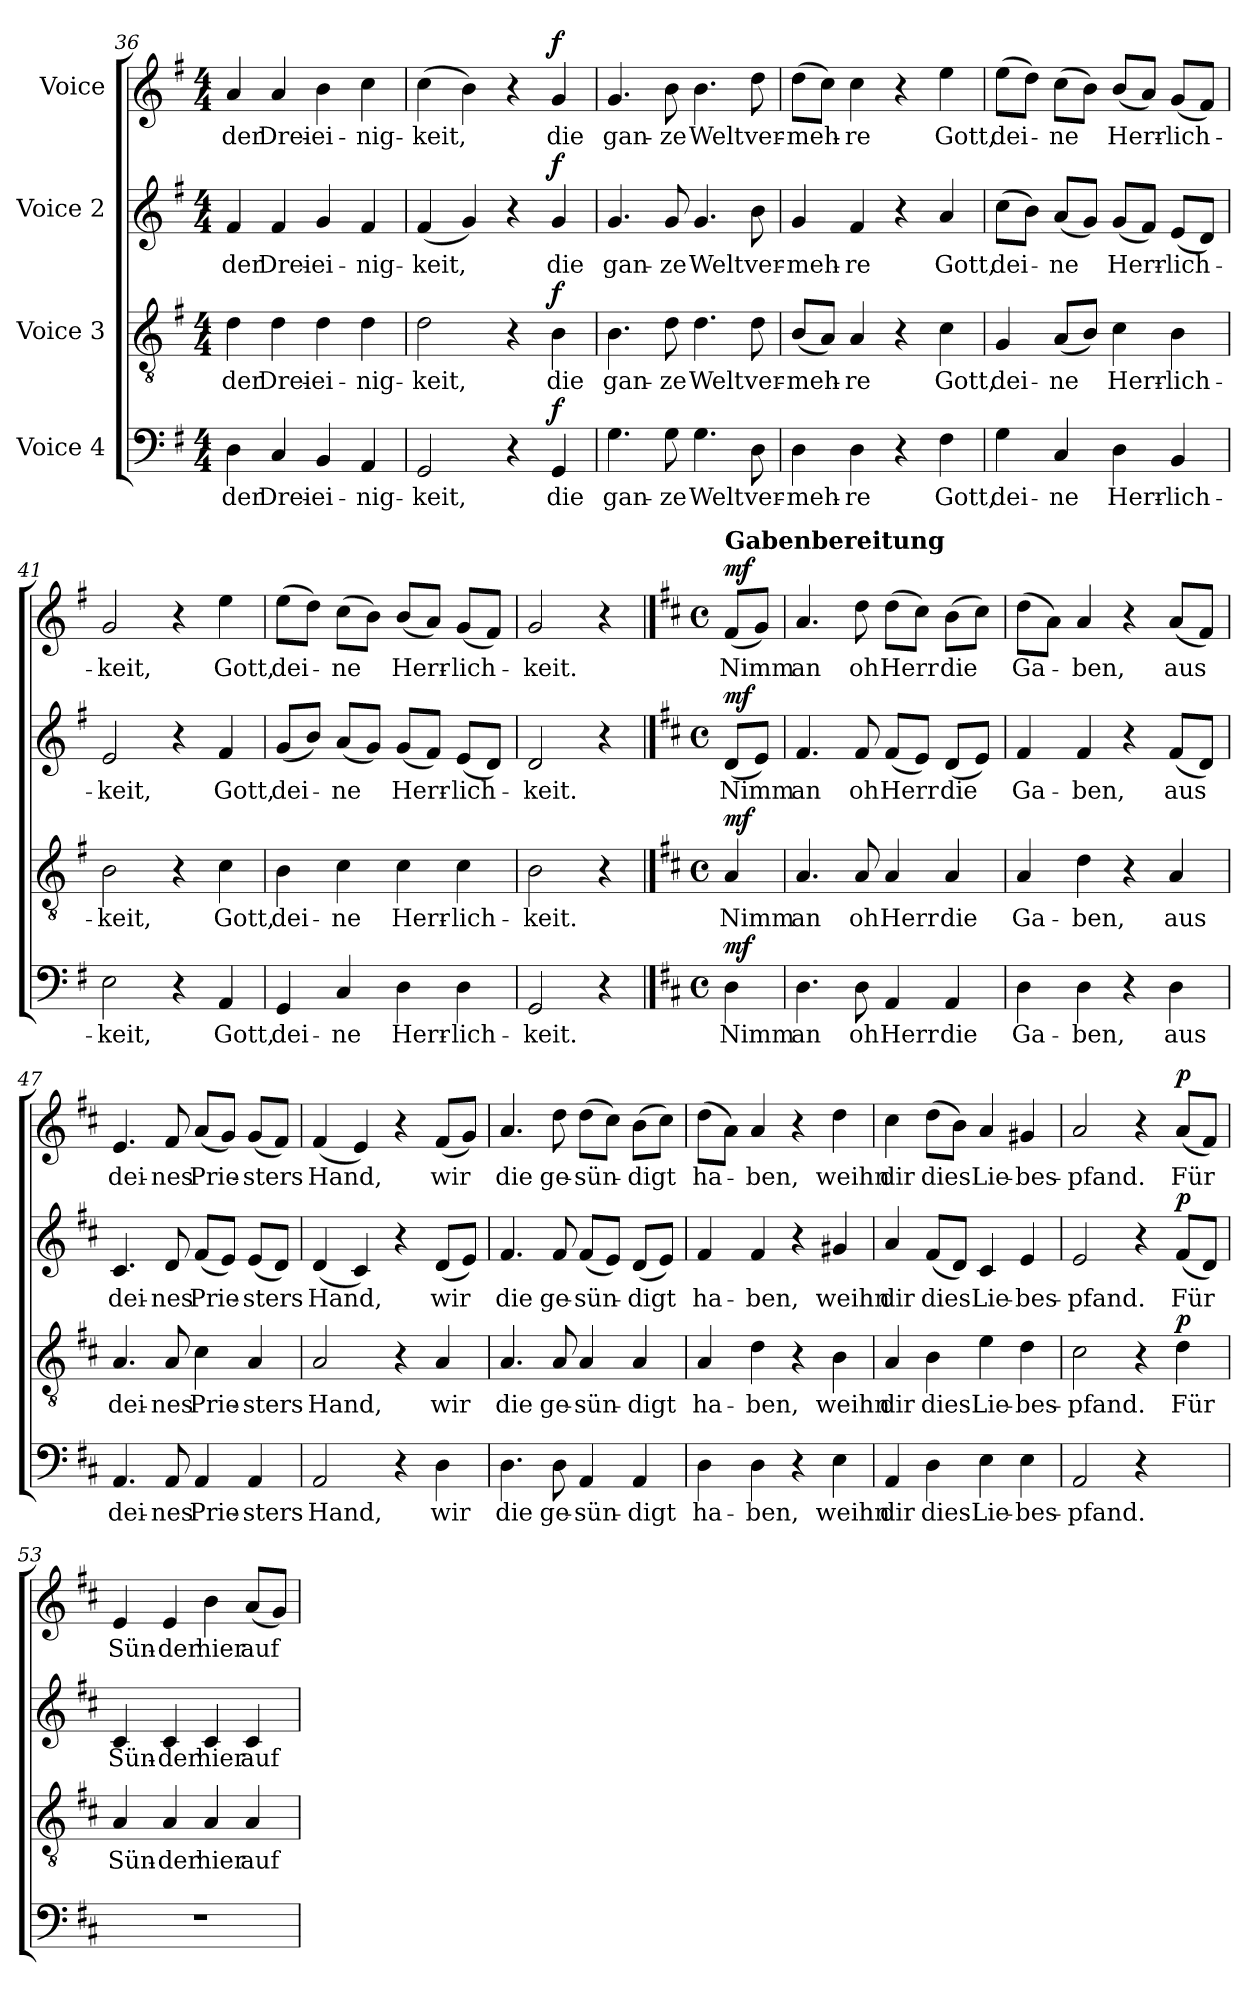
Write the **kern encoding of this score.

**kern	**text	**dynam	**kern	**text	**dynam	**kern	**text	**dynam	**kern	**text	**dynam
*part4	*part4	*part4	*part3	*part3	*part3	*part2	*part2	*part2	*part1	*part1	*part1
*staff4	*staff4	*staff4	*staff3	*staff3	*staff3	*staff2	*staff2	*staff2	*staff1	*staff1	*staff1
*I"Voice 4	*	*	*I"Voice 3	*	*	*I"Voice 2	*	*	*I"Voice	*	*
*clefF4	*	*	*clefGv2	*	*	*clefG2	*	*	*clefG2	*	*
*k[f#]	*	*	*k[f#]	*	*	*k[f#]	*	*	*k[f#]	*	*
*G:	*	*	*G:	*	*	*G:	*	*	*G:	*	*
*M4/4	*	*	*M4/4	*	*	*M4/4	*	*	*M4/4	*	*
=36	=36	=36	=36	=36	=36	=36	=36	=36	=36	=36	=36
!	!LO:LY:b	!	!	!LO:LY:b	!	!	!LO:LY:b	!	!	!LO:LY:b	!
4D\	der	.	4d\	der	.	4f#/	der	.	4a/	der	.
!	!LO:LY:b	!	!	!LO:LY:b	!	!	!LO:LY:b	!	!	!LO:LY:b	!
4C/	Drei-	.	4d\	Drei-	.	4f#/	Drei-	.	4a/	Drei-	.
!	!LO:LY:b	!	!	!LO:LY:b	!	!	!LO:LY:b	!	!	!LO:LY:b	!
4BB/	-ei-	.	4d\	-ei-	.	4g/	-ei-	.	4b\	-ei-	.
!	!LO:LY:b	!	!	!LO:LY:b	!	!	!LO:LY:b	!	!	!LO:LY:b	!
4AA/	-nig-	.	4d\	-nig-	.	4f#/	-nig-	.	4cc\	-nig-	.
=37	=37	=37	=37	=37	=37	=37	=37	=37	=37	=37	=37
!	!LO:LY:b	!	!	!LO:LY:b	!	!	!LO:LY:b	!	!	!LO:LY:b	!
2GG/	-keit,	.	2d\	-keit,	.	(<4f#/	-keit,	.	(>4cc\	-keit,	.
.	.	.	.	.	.	4g/)	.	.	4b\)	.	.
4r	.	.	4r	.	.	4r	.	.	4r	.	.
!	!LO:LY:b	!LO:DY:a	!	!LO:LY:b	!LO:DY:a	!	!LO:LY:b	!LO:DY:a	!	!LO:LY:b	!LO:DY:a
4GG/	die	f	4B\	die	f	4g/	die	f	4g/	die	f
!!LO:LB:g=z
=38	=38	=38	=38	=38	=38	=38	=38	=38	=38	=38	=38
!	!LO:LY:b	!	!	!LO:LY:b	!	!	!LO:LY:b	!	!	!LO:LY:b	!
4.G\	gan-	.	4.B\	gan-	.	4.g/	gan-	.	4.g/	gan-	.
!	!LO:LY:b	!	!	!LO:LY:b	!	!	!LO:LY:b	!	!	!LO:LY:b	!
8G\	-ze	.	8d\	-ze	.	8g/	-ze	.	8b\	-ze	.
!	!LO:LY:b	!	!	!LO:LY:b	!	!	!LO:LY:b	!	!	!LO:LY:b	!
4.G\	Welt	.	4.d\	Welt	.	4.g/	Welt	.	4.b\	Welt	.
!	!LO:LY:b	!	!	!LO:LY:b	!	!	!LO:LY:b	!	!	!LO:LY:b	!
8D\	ver-	.	8d\	ver-	.	8b\	ver-	.	8dd\	ver-	.
!!LO:PB:g=z
=39	=39	=39	=39	=39	=39	=39	=39	=39	=39	=39	=39
!	!LO:LY:b	!	!	!LO:LY:b	!	!	!LO:LY:b	!	!	!LO:LY:b	!
4D\	-meh-	.	(<8B/L	-meh-	.	4g/	-meh-	.	(>8dd\L	-meh-	.
.	.	.	8A/J)	.	.	.	.	.	8cc\J)	.	.
!	!LO:LY:b	!	!	!LO:LY:b	!	!	!LO:LY:b	!	!	!LO:LY:b	!
4D\	-re	.	4A/	-re	.	4f#/	-re	.	4cc\	-re	.
4r	.	.	4r	.	.	4r	.	.	4r	.	.
!	!LO:LY:b	!	!	!LO:LY:b	!	!	!LO:LY:b	!	!	!LO:LY:b	!
4F#\	Gott,	.	4c\	Gott,	.	4a/	Gott,	.	4ee\	Gott,	.
=40	=40	=40	=40	=40	=40	=40	=40	=40	=40	=40	=40
!	!LO:LY:b	!	!	!LO:LY:b	!	!	!LO:LY:b	!	!	!LO:LY:b	!
4G\	dei-	.	4G/	dei-	.	(>8cc\L	dei-	.	(>8ee\L	dei-	.
.	.	.	.	.	.	8b\J)	.	.	8dd\J)	.	.
!	!LO:LY:b	!	!	!LO:LY:b	!	!	!LO:LY:b	!	!	!LO:LY:b	!
4C/	-ne	.	(<8A/L	-ne	.	(<8a/L	-ne	.	(>8cc\L	-ne	.
.	.	.	8B/J)	.	.	8g/J)	.	.	8b\J)	.	.
!	!LO:LY:b	!	!	!LO:LY:b	!	!	!LO:LY:b	!	!	!LO:LY:b	!
4D\	Herr-	.	4c\	Herr-	.	(<8g/L	Herr-	.	(<8b/L	Herr-	.
.	.	.	.	.	.	8f#/J)	.	.	8a/J)	.	.
!	!LO:LY:b	!	!	!LO:LY:b	!	!	!LO:LY:b	!	!	!LO:LY:b	!
4BB/	-lich-	.	4B\	-lich-	.	(<8e/L	-lich-	.	(<8g/L	-lich-	.
.	.	.	.	.	.	8d/J)	.	.	8f#/J)	.	.
=41	=41	=41	=41	=41	=41	=41	=41	=41	=41	=41	=41
!	!LO:LY:b	!	!	!LO:LY:b	!	!	!LO:LY:b	!	!	!LO:LY:b	!
2E\	-keit,	.	2B\	-keit,	.	2e/	-keit,	.	2g/	-keit,	.
4r	.	.	4r	.	.	4r	.	.	4r	.	.
!	!LO:LY:b	!	!	!LO:LY:b	!	!	!LO:LY:b	!	!	!LO:LY:b	!
4AA/	Gott,	.	4c\	Gott,	.	4f#/	Gott,	.	4ee\	Gott,	.
=42	=42	=42	=42	=42	=42	=42	=42	=42	=42	=42	=42
!	!LO:LY:b	!	!	!LO:LY:b	!	!	!LO:LY:b	!	!	!LO:LY:b	!
4GG/	dei-	.	4B\	dei-	.	(<8g/L	dei-	.	(>8ee\L	dei-	.
.	.	.	.	.	.	8b/J)	.	.	8dd\J)	.	.
!	!LO:LY:b	!	!	!LO:LY:b	!	!	!LO:LY:b	!	!	!LO:LY:b	!
4C/	-ne	.	4c\	-ne	.	(<8a/L	-ne	.	(>8cc\L	-ne	.
.	.	.	.	.	.	8g/J)	.	.	8b\J)	.	.
!	!LO:LY:b	!	!	!LO:LY:b	!	!	!LO:LY:b	!	!	!LO:LY:b	!
4D\	Herr-	.	4c\	Herr-	.	(<8g/L	Herr-	.	(<8b/L	Herr-	.
.	.	.	.	.	.	8f#/J)	.	.	8a/J)	.	.
!	!LO:LY:b	!	!	!LO:LY:b	!	!	!LO:LY:b	!	!	!LO:LY:b	!
4D\	-lich-	.	4c\	-lich-	.	(<8e/L	-lich-	.	(<8g/L	-lich-	.
.	.	.	.	.	.	8d/J)	.	.	8f#/J)	.	.
!!LO:LB:g=z
=43	=43	=43	=43	=43	=43	=43	=43	=43	=43	=43	=43
!	!LO:LY:b	!	!	!LO:LY:b	!	!	!LO:LY:b	!	!	!LO:LY:b	!
2GG/	-keit.	.	2B\	-keit.	.	2d/	-keit.	.	2g/	-keit.	.
4r	.	.	4r	.	.	4r	.	.	4r	.	.
!!LO:PB:g=z
==44	==44	==44	==44	==44	==44	==44	==44	==44	==44	==44	==44
*k[f#c#]	*	*	*k[f#c#]	*	*	*k[f#c#]	*	*	*k[f#c#]	*	*
*D:	*	*	*D:	*	*	*D:	*	*	*D:	*	*
*M4/4	*	*	*M4/4	*	*	*M4/4	*	*	*M4/4	*	*
*met(c)	*	*	*met(c)	*	*	*met(c)	*	*	*met(c)	*	*
!	!	!	!	!	!	!	!	!	!LO:TX:a:B:t=Gabenbereitung	!	!
!	!LO:LY:b	!LO:DY:a	!	!LO:LY:b	!LO:DY:a	!	!LO:LY:b	!LO:DY:a	!	!LO:LY:b	!LO:DY:a
4D\	Nimm	mf	4A/	Nimm	mf	(<8d/L	Nimm	mf	(<8f#/L	Nimm	mf
.	.	.	.	.	.	8e/J)	.	.	8g/J)	.	.
=45	=45	=45	=45	=45	=45	=45	=45	=45	=45	=45	=45
!	!LO:LY:b	!	!	!LO:LY:b	!	!	!LO:LY:b	!	!	!LO:LY:b	!
4.D\	an	.	4.A/	an	.	4.f#/	an	.	4.a/	an	.
!	!LO:LY:b	!	!	!LO:LY:b	!	!	!LO:LY:b	!	!	!LO:LY:b	!
8D\	oh	.	8A/	oh	.	8f#/	oh	.	8dd\	oh	.
!	!LO:LY:b	!	!	!LO:LY:b	!	!	!LO:LY:b	!	!	!LO:LY:b	!
4AA/	Herr	.	4A/	Herr	.	(<8f#/L	Herr	.	(>8dd\L	Herr	.
.	.	.	.	.	.	8e/J)	.	.	8cc#\J)	.	.
!	!LO:LY:b	!	!	!LO:LY:b	!	!	!LO:LY:b	!	!	!LO:LY:b	!
4AA/	die	.	4A/	die	.	(<8d/L	die	.	(>8b\L	die	.
.	.	.	.	.	.	8e/J)	.	.	8cc#\J)	.	.
=46	=46	=46	=46	=46	=46	=46	=46	=46	=46	=46	=46
!	!LO:LY:b	!	!	!LO:LY:b	!	!	!LO:LY:b	!	!	!LO:LY:b	!
4D\	Ga-	.	4A/	Ga-	.	4f#/	Ga-	.	(>8dd\L	Ga-	.
.	.	.	.	.	.	.	.	.	8a\J)	.	.
!	!LO:LY:b	!	!	!LO:LY:b	!	!	!LO:LY:b	!	!	!LO:LY:b	!
4D\	-ben,	.	4d\	-ben,	.	4f#/	-ben,	.	4a/	-ben,	.
4r	.	.	4r	.	.	4r	.	.	4r	.	.
!	!LO:LY:b	!	!	!LO:LY:b	!	!	!LO:LY:b	!	!	!LO:LY:b	!
4D\	aus	.	4A/	aus	.	(<8f#/L	aus	.	(<8a/L	aus	.
.	.	.	.	.	.	8d/J)	.	.	8f#/J)	.	.
=47	=47	=47	=47	=47	=47	=47	=47	=47	=47	=47	=47
!	!LO:LY:b	!	!	!LO:LY:b	!	!	!LO:LY:b	!	!	!LO:LY:b	!
4.AA/	dei-	.	4.A/	dei-	.	4.c#/	dei-	.	4.e/	dei-	.
!	!LO:LY:b	!	!	!LO:LY:b	!	!	!LO:LY:b	!	!	!LO:LY:b	!
8AA/	-nes	.	8A/	-nes	.	8d/	-nes	.	8f#/	-nes	.
!	!LO:LY:b	!	!	!LO:LY:b	!	!	!LO:LY:b	!	!	!LO:LY:b	!
4AA/	Prie-	.	4c#\	Prie-	.	(<8f#/L	Prie-	.	(<8a/L	Prie-	.
.	.	.	.	.	.	8e/J)	.	.	8g/J)	.	.
!	!LO:LY:b	!	!	!LO:LY:b	!	!	!LO:LY:b	!	!	!LO:LY:b	!
4AA/	-sters	.	4A/	-sters	.	(<8e/L	-sters	.	(<8g/L	-sters	.
.	.	.	.	.	.	8d/J)	.	.	8f#/J)	.	.
=48	=48	=48	=48	=48	=48	=48	=48	=48	=48	=48	=48
!	!LO:LY:b	!	!	!LO:LY:b	!	!	!LO:LY:b	!	!	!LO:LY:b	!
2AA/	Hand,	.	2A/	Hand,	.	(<4d/	Hand,	.	(<4f#/	Hand,	.
.	.	.	.	.	.	4c#/)	.	.	4e/)	.	.
4r	.	.	4r	.	.	4r	.	.	4r	.	.
!	!LO:LY:b	!	!	!LO:LY:b	!	!	!LO:LY:b	!	!	!LO:LY:b	!
4D\	wir	.	4A/	wir	.	(<8d/L	wir	.	(<8f#/L	wir	.
.	.	.	.	.	.	8e/J)	.	.	8g/J)	.	.
!!LO:LB:g=z
=49	=49	=49	=49	=49	=49	=49	=49	=49	=49	=49	=49
!	!LO:LY:b	!	!	!LO:LY:b	!	!	!LO:LY:b	!	!	!LO:LY:b	!
4.D\	die	.	4.A/	die	.	4.f#/	die	.	4.a/	die	.
!	!LO:LY:b	!	!	!LO:LY:b	!	!	!LO:LY:b	!	!	!LO:LY:b	!
8D\	ge-	.	8A/	ge-	.	8f#/	ge-	.	8dd\	ge-	.
!	!LO:LY:b	!	!	!LO:LY:b	!	!	!LO:LY:b	!	!	!LO:LY:b	!
4AA/	-sün-	.	4A/	-sün-	.	(<8f#/L	-sün-	.	(>8dd\L	-sün-	.
.	.	.	.	.	.	8e/J)	.	.	8cc#\J)	.	.
!	!LO:LY:b	!	!	!LO:LY:b	!	!	!LO:LY:b	!	!	!LO:LY:b	!
4AA/	-digt	.	4A/	-digt	.	(<8d/L	-digt	.	(>8b\L	-digt	.
.	.	.	.	.	.	8e/J)	.	.	8cc#\J)	.	.
=50	=50	=50	=50	=50	=50	=50	=50	=50	=50	=50	=50
!	!LO:LY:b	!	!	!LO:LY:b	!	!	!LO:LY:b	!	!	!LO:LY:b	!
4D\	ha-	.	4A/	ha-	.	4f#/	ha-	.	(>8dd\L	ha-	.
.	.	.	.	.	.	.	.	.	8a\J)	.	.
!	!LO:LY:b	!	!	!LO:LY:b	!	!	!LO:LY:b	!	!	!LO:LY:b	!
4D\	-ben,	.	4d\	-ben,	.	4f#/	-ben,	.	4a/	-ben,	.
4r	.	.	4r	.	.	4r	.	.	4r	.	.
!	!LO:LY:b	!	!	!LO:LY:b	!	!	!LO:LY:b	!	!	!LO:LY:b	!
4E\	weihn	.	4B\	weihn	.	4g#X/	weihn	.	4dd\	weihn	.
=51	=51	=51	=51	=51	=51	=51	=51	=51	=51	=51	=51
!	!LO:LY:b	!	!	!LO:LY:b	!	!	!LO:LY:b	!	!	!LO:LY:b	!
4AA/	dir	.	4A/	dir	.	4a/	dir	.	4cc#\	dir	.
!	!LO:LY:b	!	!	!LO:LY:b	!	!	!LO:LY:b	!	!	!LO:LY:b	!
4D\	dies	.	4B\	dies	.	(<8f#/L	dies	.	(>8dd\L	dies	.
.	.	.	.	.	.	8d/J)	.	.	8b\J)	.	.
!	!LO:LY:b	!	!	!LO:LY:b	!	!	!LO:LY:b	!	!	!LO:LY:b	!
4E\	Lie-	.	4e\	Lie-	.	4c#/	Lie-	.	4a/	Lie-	.
!	!LO:LY:b	!	!	!LO:LY:b	!	!	!LO:LY:b	!	!	!LO:LY:b	!
4E\	-bes-	.	4d\	-bes-	.	4e/	-bes-	.	4g#X/	-bes-	.
=52	=52	=52	=52	=52	=52	=52	=52	=52	=52	=52	=52
!	!LO:LY:b	!	!	!LO:LY:b	!	!	!LO:LY:b	!	!	!LO:LY:b	!
2AA/	-pfand.	.	2c#\	-pfand.	.	2e/	-pfand.	.	2a/	-pfand.	.
4r	.	.	4r	.	.	4r	.	.	4r	.	.
!	!	!	!	!LO:LY:b	!LO:DY:a	!	!LO:LY:b	!LO:DY:a	!	!LO:LY:b	!LO:DY:a
4ryy	.	.	4d\	Für	p	(<8f#/L	Für	p	(<8a/L	Für	p
.	.	.	.	.	.	8d/J)	.	.	8f#/J)	.	.
!!LO:PB:g=z
=53	=53	=53	=53	=53	=53	=53	=53	=53	=53	=53	=53
!	!	!	!	!LO:LY:b	!	!	!LO:LY:b	!	!	!LO:LY:b	!
1r	.	.	4A/	Sün-	.	4c#/	Sün-	.	4e/	Sün-	.
!	!	!	!	!LO:LY:b	!	!	!LO:LY:b	!	!	!LO:LY:b	!
.	.	.	4A/	-der	.	4c#/	-der	.	4e/	-der	.
!	!	!	!	!LO:LY:b	!	!	!LO:LY:b	!	!	!LO:LY:b	!
.	.	.	4A/	hier	.	4c#/	hier	.	4b\	hier	.
!	!	!	!	!LO:LY:b	!	!	!LO:LY:b	!	!	!LO:LY:b	!
.	.	.	4A/	auf	.	4c#/	auf	.	(<8a/L	auf	.
.	.	.	.	.	.	.	.	.	8g/J)	.	.
=	=	=	=	=	=	=	=	=	=	=	=
*-	*-	*-	*-	*-	*-	*-	*-	*-	*-	*-	*-
